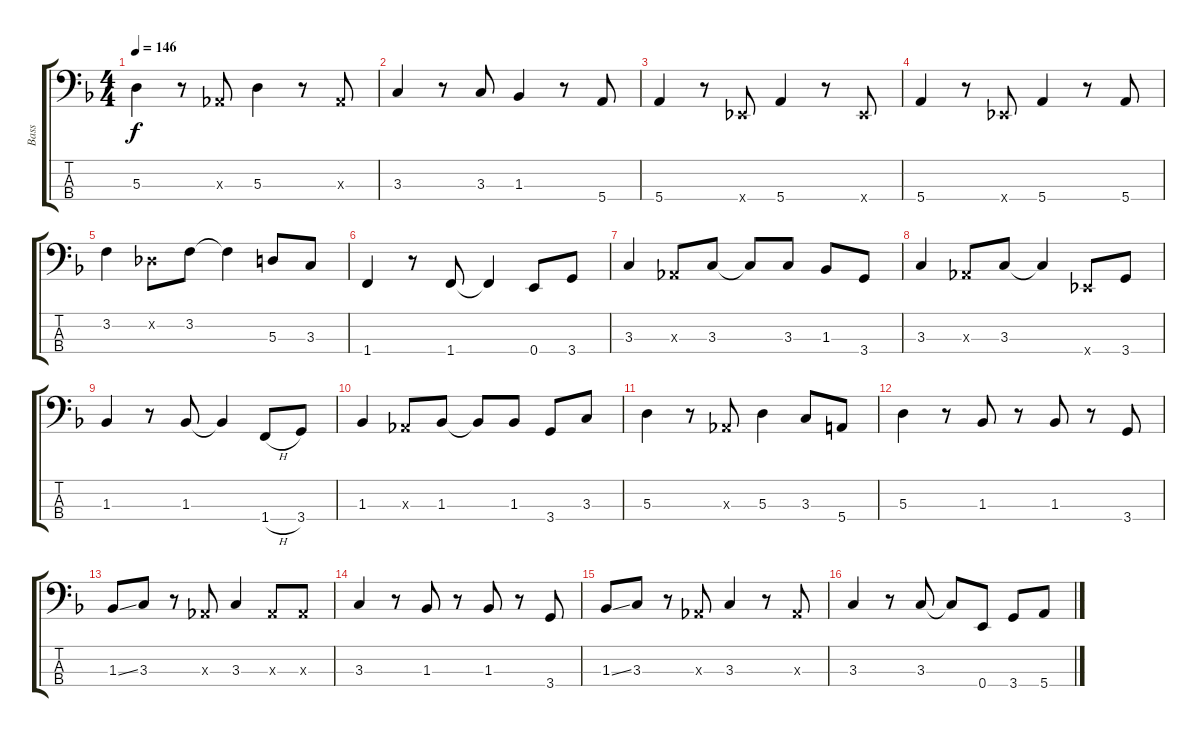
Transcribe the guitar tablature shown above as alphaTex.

\track ("Bass" "Bass") {instrument electricbassfinger}
\staff {score tabs}
\tuning (G2 D2 A1 E1) {hide}
\ts (4 4)
\tempo 146
\clef f4
\ks f
5.3.4{dy f} r.8 -1.3{x}.8 5.3.4 r.8 -1.3{x}.8 |
3.3.4 r.8 3.3.8 1.3.4 r.8 5.4.8 |
5.4.4 r.8 -1.4{x}.8 5.4.4 r.8 -1.4{x}.8 |
5.4.4 r.8 -1.4{x}.8 5.4.4 r.8 5.4.8 |
3.2.4 -1.2{x}.8 3.2.8 3.2{t}.4 5.3.8 3.3.8 |
1.4.4 r.8 1.4.8 1.4{t}.4 0.4.8 3.4.8 |
3.3.4 -1.3{x}.8 3.3.8 3.3{t}.8 3.3.8 1.3.8 3.4.8 |
3.3.4 -1.3{x}.8 3.3.8 3.3{t}.4 -1.4{x}.8 3.4.8 |
1.3.4 r.8 1.3.8 1.3{t}.4 1.4{h}.8 3.4.8 |
1.3.4 -1.3{x}.8 1.3.8 1.3{t}.8 1.3.8 3.4.8 3.3.8 |
5.3.4 r.8 -1.3{x}.8 5.3.4 3.3.8 5.4.8 |
5.3.4 r.8 1.3.8 r.8 1.3.8 r.8 3.4.8 |
1.3{ss}.8 3.3.8 r.8 -1.3{x}.8 3.3.4 -1.3{x}.8 -1.3{x}.8 |
3.3.4 r.8 1.3.8 r.8 1.3.8 r.8 3.4.8 |
1.3{ss}.8 3.3.8 r.8 -1.3{x}.8 3.3.4 r.8 -1.3{x}.8 |
3.3.4 r.8 3.3.8 3.3{t}.8 0.4.8 3.4.8 5.4.8
